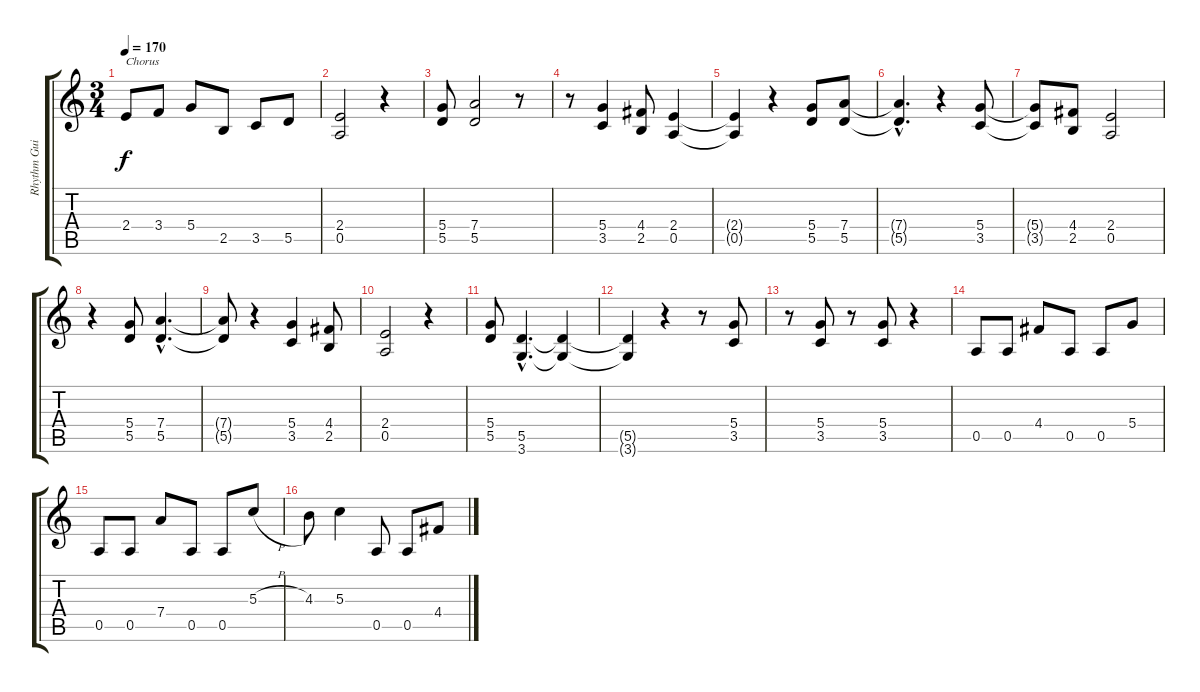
\track ("Rhythm Guitar" "Rhythm Gui") {instrument distortionguitar}
\staff {score tabs}
\tuning (E4 B3 G3 D3 A2 E2) {hide}
\ts (3 4)
\tempo 170
\clef g2
\ks c
2.4.8{txt "Chorus" dy f} 3.4.8 5.4.8 2.5.8 3.5.8 5.5.8 |
(2.4 0.5).2 r.4 |
(5.4 5.5).8 (7.4 5.5).2 r.8 |
r.8 (5.4 3.5).4 (4.4 2.5).8 (2.4 0.5).4 |
(2.4{t} 0.5{t}).4 r.4 (5.4 5.5).8 (7.4 5.5).8 |
(7.4{hac t} 5.5{hac t}).4{d} r.4 (5.4 3.5).8 |
(5.4{t} 3.5{t}).8 (4.4 2.5).8 (2.4 0.5).2 |
r.4 (5.4 5.5).8 (7.4{hac} 5.5{hac}).4{d} |
(7.4{t} 5.5{t}).8 r.4 (5.4 3.5).4 (4.4 2.5).8 |
(2.4 0.5).2 r.4 |
(5.4 5.5).8 (5.5{hac} 3.6{hac}).4{d} (5.5{t} 3.6{t}).4 |
(5.5{t} 3.6{t}).4 r.4 r.8 (5.4 3.5).8 |
r.8 (5.4 3.5).8 r.8 (5.4 3.5).8 r.4 |
0.5.8 0.5.8 4.4.8 0.5.8 0.5.8 5.4.8 |
0.5.8 0.5.8 7.4.8 0.5.8 0.5.8 5.3{h}.8 |
4.3.8 5.3.4 0.5.8 0.5.8 4.4.8
